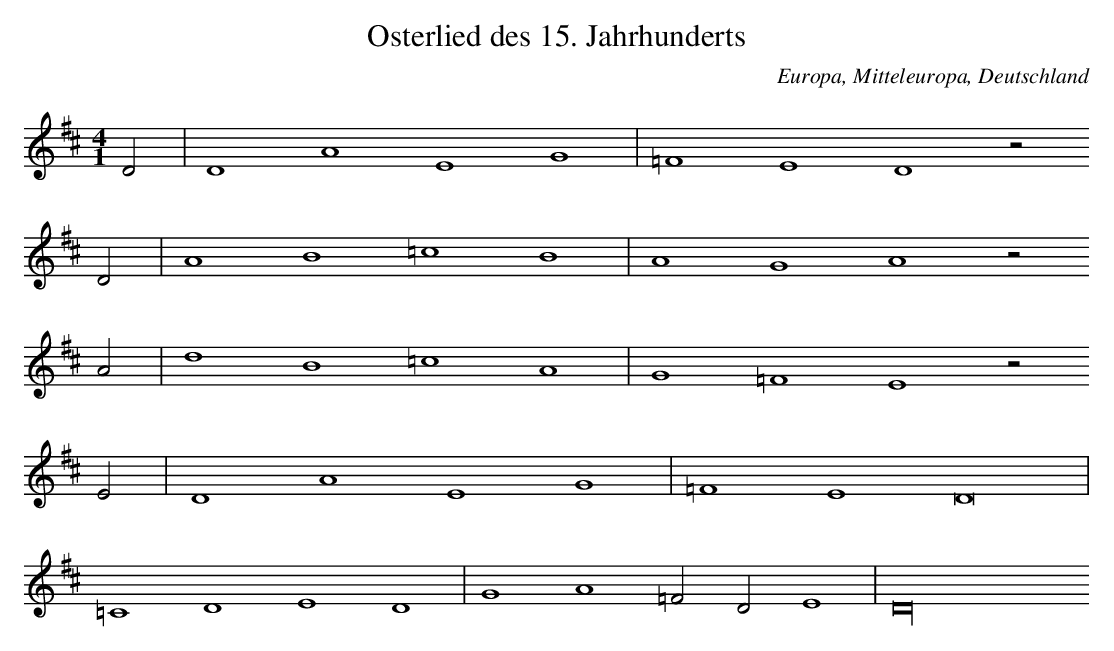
X:1
T: Osterlied des 15. Jahrhunderts
O: Europa, Mitteleuropa, Deutschland
M: 4/1
L: 1/2
K: D
D | D2A2E2G2 | =F2E2D2z
D | A2B2=c2B2 | A2G2A2z
A | d2B2=c2A2 | G2=F2E2z
E | D2A2E2G2 | =F2E2D4 |
=C2D2E2D2 | G2A2=FDE2 | D8
